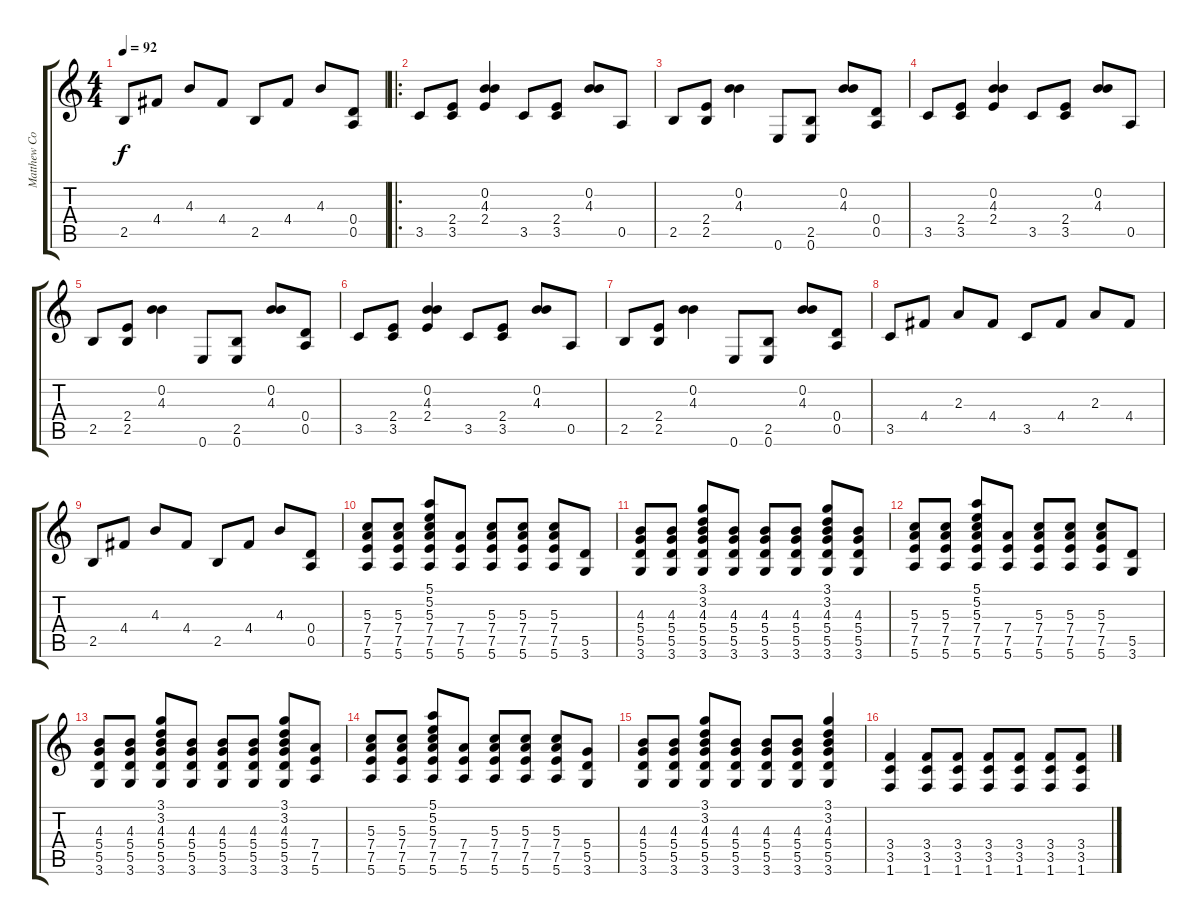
\track ("Matthew Cows" "Matthew Co") {instrument overdrivenguitar}
\staff {score tabs}
\tuning (E4 B3 G3 D3 A2 E2) {hide}
\ts (4 4)
\tempo 92
\clef g2
\ks c
2.5.8{dy f} 4.4.8 4.3.8 4.4.8 2.5.8 4.4.8 4.3.8 (0.4 0.5).8 |
\ro
3.5.8 (2.4 3.5).8 (0.2 4.3 2.4).4 3.5.8 (2.4 3.5).8 (0.2 4.3).8 0.5.8 |
2.5.8 (2.4 2.5).8 (0.2 4.3).4 0.6.8 (2.5 0.6).8 (0.2 4.3).8 (0.4 0.5).8 |
3.5.8 (2.4 3.5).8 (0.2 4.3 2.4).4 3.5.8 (2.4 3.5).8 (0.2 4.3).8 0.5.8 |
2.5.8 (2.4 2.5).8 (0.2 4.3).4 0.6.8 (2.5 0.6).8 (0.2 4.3).8 (0.4 0.5).8 |
3.5.8 (2.4 3.5).8 (0.2 4.3 2.4).4 3.5.8 (2.4 3.5).8 (0.2 4.3).8 0.5.8 |
2.5.8 (2.4 2.5).8 (0.2 4.3).4 0.6.8 (2.5 0.6).8 (0.2 4.3).8 (0.4 0.5).8 |
3.5.8 4.4.8 2.3.8 4.4.8 3.5.8 4.4.8 2.3.8 4.4.8 |
2.5.8 4.4.8 4.3.8 4.4.8 2.5.8 4.4.8 4.3.8 (0.4 0.5).8 |
(5.3 7.4 7.5 5.6).8 (5.3 7.4 7.5 5.6).8 (5.1 5.2 5.3 7.4 7.5 5.6).8 (7.4 7.5 5.6).8 (5.3 7.4 7.5 5.6).8 (5.3 7.4 7.5 5.6).8 (5.3 7.4 7.5 5.6).8 (5.5 3.6).8 |
(4.3 5.4 5.5 3.6).8 (4.3 5.4 5.5 3.6).8 (3.1 3.2 4.3 5.4 5.5 3.6).8 (4.3 5.4 5.5 3.6).8 (4.3 5.4 5.5 3.6).8 (4.3 5.4 5.5 3.6).8 (3.1 3.2 4.3 5.4 5.5 3.6).8 (4.3 5.4 5.5 3.6).8 |
(5.3 7.4 7.5 5.6).8 (5.3 7.4 7.5 5.6).8 (5.1 5.2 5.3 7.4 7.5 5.6).8 (7.4 7.5 5.6).8 (5.3 7.4 7.5 5.6).8 (5.3 7.4 7.5 5.6).8 (5.3 7.4 7.5 5.6).8 (5.5 3.6).8 |
(4.3 5.4 5.5 3.6).8 (4.3 5.4 5.5 3.6).8 (3.1 3.2 4.3 5.4 5.5 3.6).8 (4.3 5.4 5.5 3.6).8 (4.3 5.4 5.5 3.6).8 (4.3 5.4 5.5 3.6).8 (3.1 3.2 4.3 5.4 5.5 3.6).8 (7.4 7.5 5.6).8 |
(5.3 7.4 7.5 5.6).8 (5.3 7.4 7.5 5.6).8 (5.1 5.2 5.3 7.4 7.5 5.6).8 (7.4 7.5 5.6).8 (5.3 7.4 7.5 5.6).8 (5.3 7.4 7.5 5.6).8 (5.3 7.4 7.5 5.6).8 (5.4 5.5 3.6).8 |
(4.3 5.4 5.5 3.6).8 (4.3 5.4 5.5 3.6).8 (3.1 3.2 4.3 5.4 5.5 3.6).8 (4.3 5.4 5.5 3.6).8 (4.3 5.4 5.5 3.6).8 (4.3 5.4 5.5 3.6).8 (3.1 3.2 4.3 5.4 5.5 3.6).4 |
(3.4 3.5 1.6).4 (3.4 3.5 1.6).8 (3.4 3.5 1.6).8 (3.4 3.5 1.6).8 (3.4 3.5 1.6).8 (3.4 3.5 1.6).8 (3.4 3.5 1.6).8
